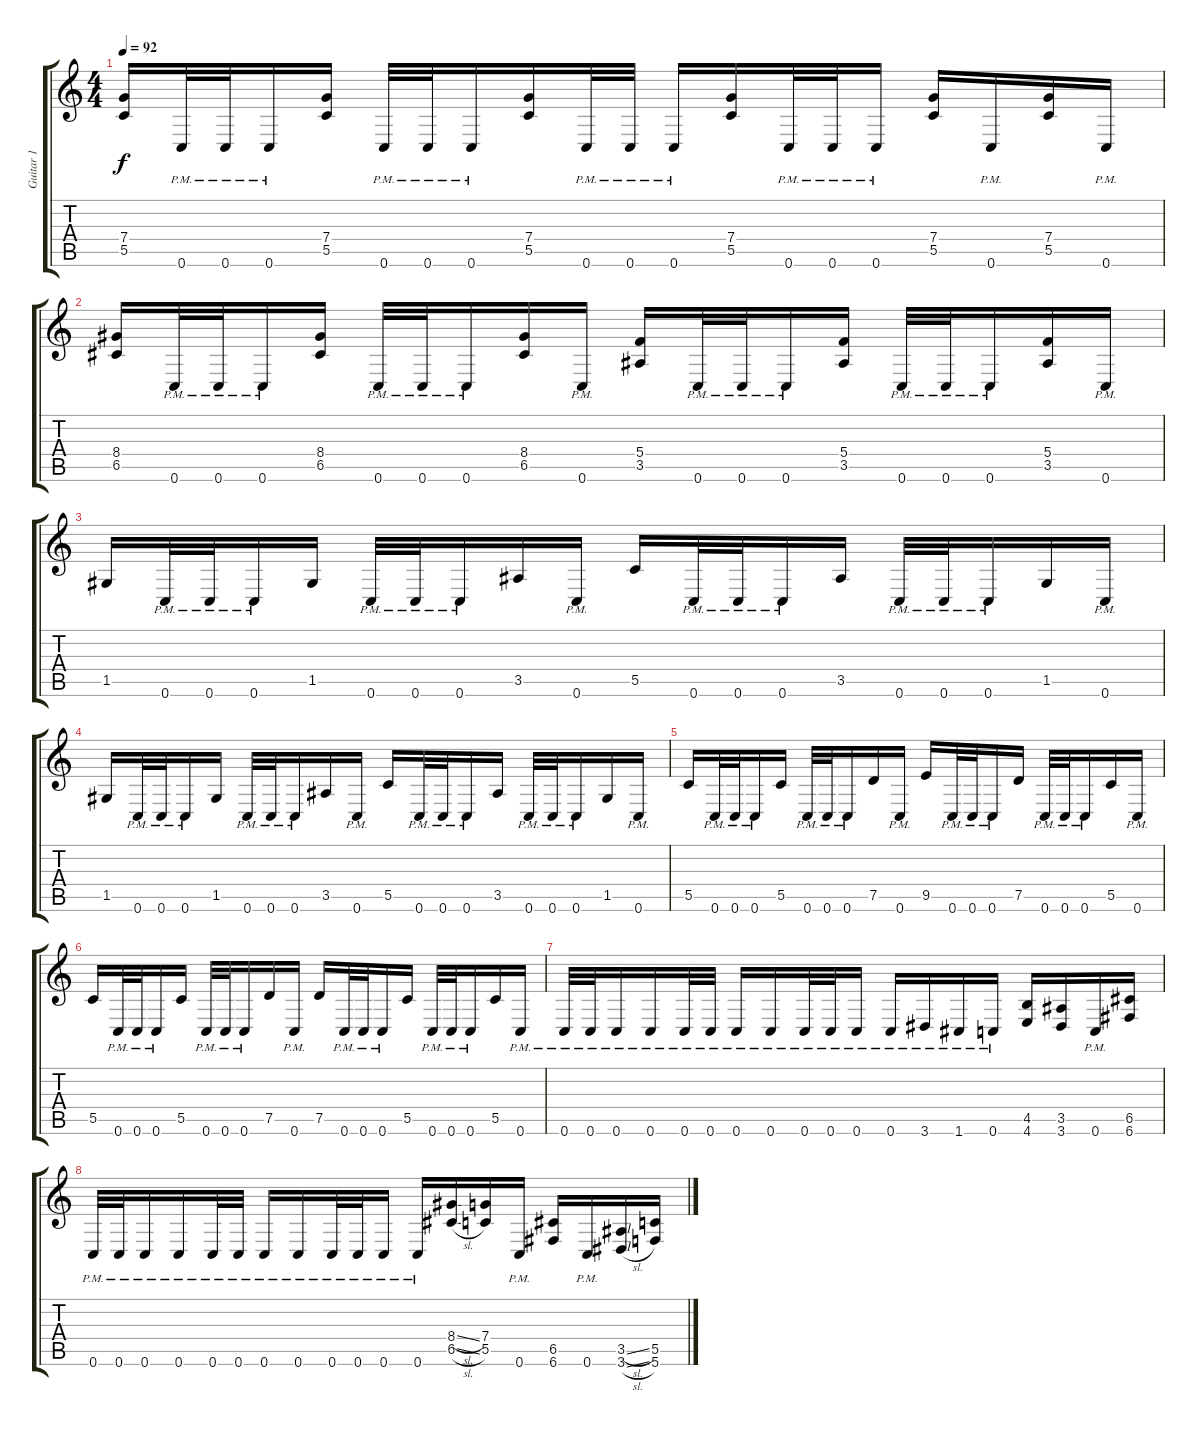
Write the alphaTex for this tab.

\track ("Guitar 1" "Guitar 1") {instrument distortionguitar}
\staff {score tabs}
\tuning (D4 A3 F3 C3 G2 C2) {hide}
\ts (4 4)
\tempo 92
\clef g2
\ks c
(7.4 5.5).16{dy f} 0.6{pm}.32 0.6{pm}.32 0.6{pm}.16 (7.4 5.5).16 0.6{pm}.32 0.6{pm}.32 0.6{pm}.16 (7.4 5.5).16 0.6{pm}.32 0.6{pm}.32 0.6{pm}.16 (7.4 5.5).16 0.6{pm}.32 0.6{pm}.32 0.6{pm}.16 (7.4 5.5).16 0.6{pm}.16 (7.4 5.5).16 0.6{pm}.16 |
(8.4 6.5).16 0.6{pm}.32 0.6{pm}.32 0.6{pm}.16 (8.4 6.5).16 0.6{pm}.32 0.6{pm}.32 0.6{pm}.16 (8.4 6.5).16 0.6{pm}.16 (5.4 3.5).16 0.6{pm}.32 0.6{pm}.32 0.6{pm}.16 (5.4 3.5).16 0.6{pm}.32 0.6{pm}.32 0.6{pm}.16 (5.4 3.5).16 0.6{pm}.16 |
1.5.16 0.6{pm}.32 0.6{pm}.32 0.6{pm}.16 1.5.16 0.6{pm}.32 0.6{pm}.32 0.6{pm}.16 3.5.16 0.6{pm}.16 5.5.16 0.6{pm}.32 0.6{pm}.32 0.6{pm}.16 3.5.16 0.6{pm}.32 0.6{pm}.32 0.6{pm}.16 1.5.16 0.6{pm}.16 |
1.5.16 0.6{pm}.32 0.6{pm}.32 0.6{pm}.16 1.5.16 0.6{pm}.32 0.6{pm}.32 0.6{pm}.16 3.5.16 0.6{pm}.16 5.5.16 0.6{pm}.32 0.6{pm}.32 0.6{pm}.16 3.5.16 0.6{pm}.32 0.6{pm}.32 0.6{pm}.16 1.5.16 0.6{pm}.16 |
5.5.16 0.6{pm}.32 0.6{pm}.32 0.6{pm}.16 5.5.16 0.6{pm}.32 0.6{pm}.32 0.6{pm}.16 7.5.16 0.6{pm}.16 9.5.16 0.6{pm}.32 0.6{pm}.32 0.6{pm}.16 7.5.16 0.6{pm}.32 0.6{pm}.32 0.6{pm}.16 5.5.16 0.6{pm}.16 |
5.5.16 0.6{pm}.32 0.6{pm}.32 0.6{pm}.16 5.5.16 0.6{pm}.32 0.6{pm}.32 0.6{pm}.16 7.5.16 0.6{pm}.16 7.5.16 0.6{pm}.32 0.6{pm}.32 0.6{pm}.16 5.5.16 0.6{pm}.32 0.6{pm}.32 0.6{pm}.16 5.5.16 0.6{pm}.16 |
0.6{pm}.32 0.6{pm}.32 0.6{pm}.16 0.6{pm}.16 0.6{pm}.32 0.6{pm}.32 0.6{pm}.16 0.6{pm}.16 0.6{pm}.32 0.6{pm}.32 0.6{pm}.16 0.6{pm}.16 3.6{pm}.16 1.6{pm}.16 0.6{pm}.16 (4.5 4.6).16 (3.5 3.6).16 0.6{pm}.16 (6.5 6.6).16 |
0.6{pm}.32 0.6{pm}.32 0.6{pm}.16 0.6{pm}.16 0.6{pm}.32 0.6{pm}.32 0.6{pm}.16 0.6{pm}.16 0.6{pm}.32 0.6{pm}.32 0.6{pm}.16 0.6{pm}.16 (8.4{sl} 6.5{sl}).16 (7.4 5.5).16 0.6{pm}.16 (6.5 6.6).16 0.6{pm}.16 (3.5{sl} 3.6{sl}).16 (5.5 5.6).16
